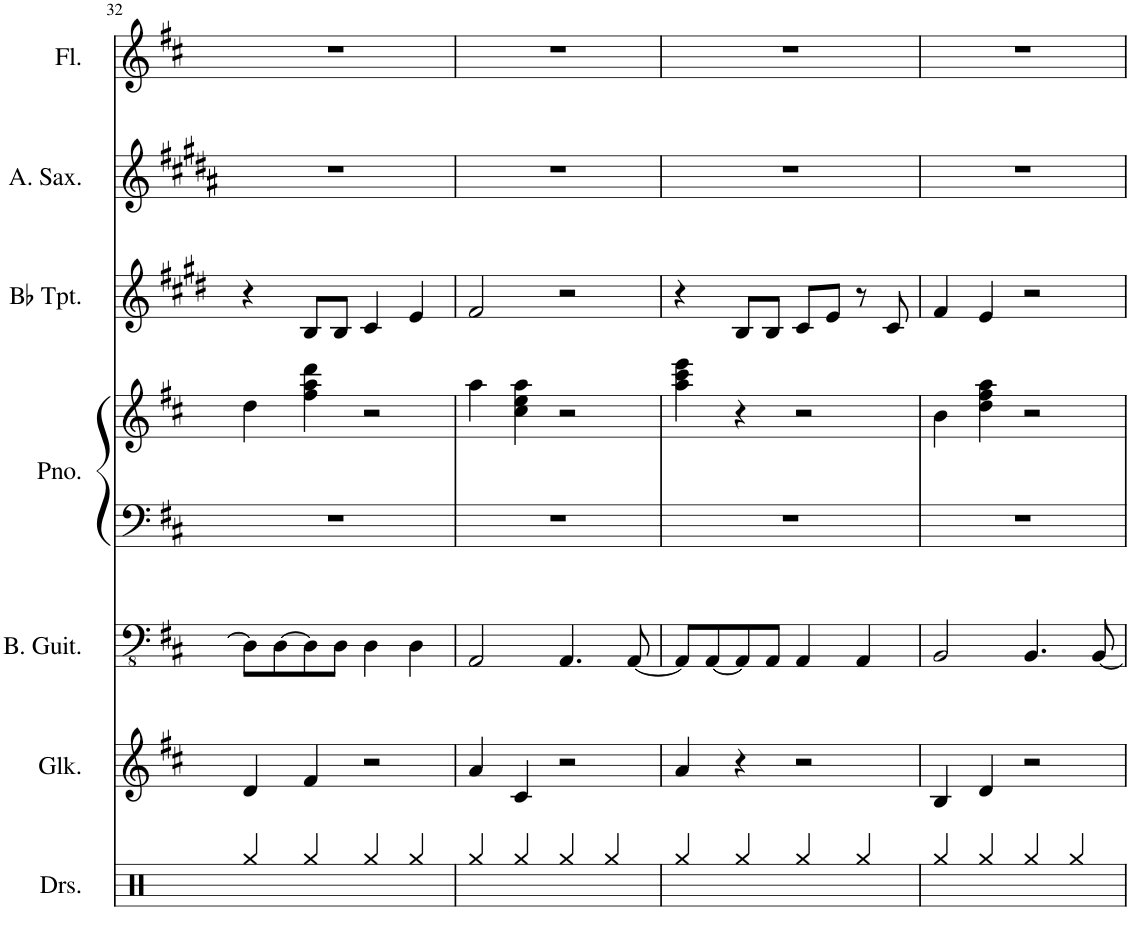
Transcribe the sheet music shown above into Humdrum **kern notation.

**kern	**kern	**kern	**kern	**kern	**kern	**kern	**kern
*part7	*part6	*part5	*part4	*part4	*part3	*part2	*part1
*staff8	*staff7	*staff6	*staff5	*staff4	*staff3	*staff2	*staff1
*I"Drumset	*I"Glockenspiel	*I"Bass Guitar	*I"Piano	*	*I"Bb Trumpet	*I"Alto Saxophone	*I"Flute
*I'Drs.	*I'Glk.	*I'B. Guit.	*I'Pno.	*	*I'Bb Tpt.	*I'A. Sax.	*I'Fl.
!!LO:PB:g=z
*clefX	*clefG2	*clefFv4	*clefF4	*clefG2	*clefG2	*clefG2	*clefG2
*	*Trd-14c-24	*	*	*	*Trd1c2	*Trd5c9	*
*k[]	*k[f#c#]	*k[f#c#]	*k[f#c#]	*k[f#c#]	*k[f#c#g#d#]	*k[f#c#g#d#a#]	*k[f#c#]
*M4/4	*M4/4	*M4/4	*M4/4	*M4/4	*M4/4	*M4/4	*M4/4
=32	=32	=32	=32	=32	=32	=32	=32
4Rgg/	4d/	8DD\L]	1r	4dd\	4r	1r	1r
.	.	[8DD\	.	.	.	.	.
4Rgg/	4f#/	8DD\]	.	4ff#\ 4aa\ 4ddd\	8B/L	.	.
.	.	8DD\J	.	.	8B/J	.	.
4Rgg/	2r	4DD\	.	2r	4c#/	.	.
4Rgg/	.	4DD\	.	.	4e/	.	.
=33	=33	=33	=33	=33	=33	=33	=33
4Rgg/	4a/	2AAA/	1r	4aa\	2f#/	1r	1r
4Rgg/	4c#/	.	.	4cc#\ 4ee\ 4aa\	.	.	.
4Rgg/	2r	4.AAA/	.	2r	2r	.	.
4Rgg/	.	.	.	.	.	.	.
.	.	[8AAA/	.	.	.	.	.
=34	=34	=34	=34	=34	=34	=34	=34
4Rgg/	4a/	8AAA/L]	1r	4aa\ 4ccc#\ 4eee\	4r	1r	1r
.	.	[8AAA/	.	.	.	.	.
4Rgg/	4r	8AAA/]	.	4r	8B/L	.	.
.	.	8AAA/J	.	.	8B/J	.	.
4Rgg/	2r	4AAA/	.	2r	8c#/L	.	.
.	.	.	.	.	8e/J	.	.
4Rgg/	.	4AAA/	.	.	8r	.	.
.	.	.	.	.	8c#/	.	.
=35	=35	=35	=35	=35	=35	=35	=35
4Rgg/	4B/	2BBB/	1r	4b\	4f#/	1r	1r
4Rgg/	4d/	.	.	4dd\ 4ff#\ 4aa\	4e/	.	.
4Rgg/	2r	4.BBB/	.	2r	2r	.	.
4Rgg/	.	.	.	.	.	.	.
.	.	[8BBB/	.	.	.	.	.
=	=	=	=	=	=	=	=
*-	*-	*-	*-	*-	*-	*-	*-
